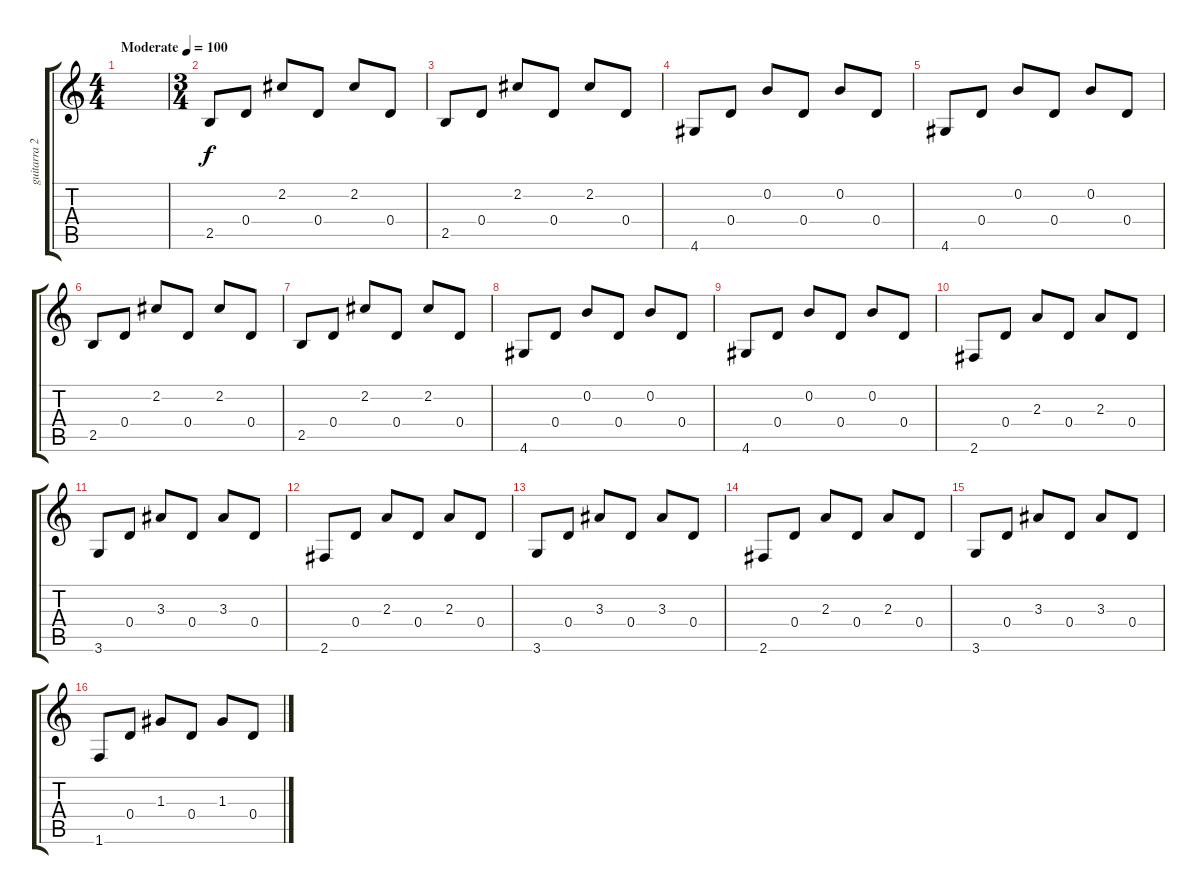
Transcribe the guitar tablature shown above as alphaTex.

\track ("guitarra 2" "guitarra 2") {instrument acousticguitarsteel}
\staff {score tabs}
\tuning (E4 B3 G3 D3 A2 E2) {hide}
\ts (4 4)
\tempo (100 "Moderate")
\clef g2
\ks c
|
\ts (3 4)
2.5.8 0.4.8 2.2.8 0.4.8 2.2.8 0.4.8 |
2.5.8 0.4.8 2.2.8 0.4.8 2.2.8 0.4.8 |
4.6.8 0.4.8 0.2.8 0.4.8 0.2.8 0.4.8 |
4.6.8 0.4.8{volume 16} 0.2.8{volume 15} 0.4.8{volume 15} 0.2.8{volume 15} 0.4.8{volume 15} |
2.5.8{volume 14} 0.4.8{volume 14} 2.2.8{volume 14} 0.4.8{volume 14} 2.2.8{volume 14} 0.4.8{volume 13} |
2.5.8{volume 13} 0.4.8{volume 12} 2.2.8{volume 12} 0.4.8 2.2.8 0.4.8 |
4.6.8 0.4.8 0.2.8 0.4.8 0.2.8 0.4.8 |
4.6.8 0.4.8 0.2.8 0.4.8 0.2.8 0.4.8 |
2.6.8 0.4.8 2.3.8 0.4.8 2.3.8 0.4.8 |
3.6.8 0.4.8 3.3.8 0.4.8 3.3.8 0.4.8 |
2.6.8 0.4.8 2.3.8 0.4.8 2.3.8 0.4.8 |
3.6.8 0.4.8 3.3.8 0.4.8 3.3.8 0.4.8 |
2.6.8 0.4.8 2.3.8 0.4.8 2.3.8 0.4.8 |
3.6.8 0.4.8 3.3.8 0.4.8 3.3.8 0.4.8 |
1.6.8 0.4.8 1.3.8 0.4.8 1.3.8 0.4.8
